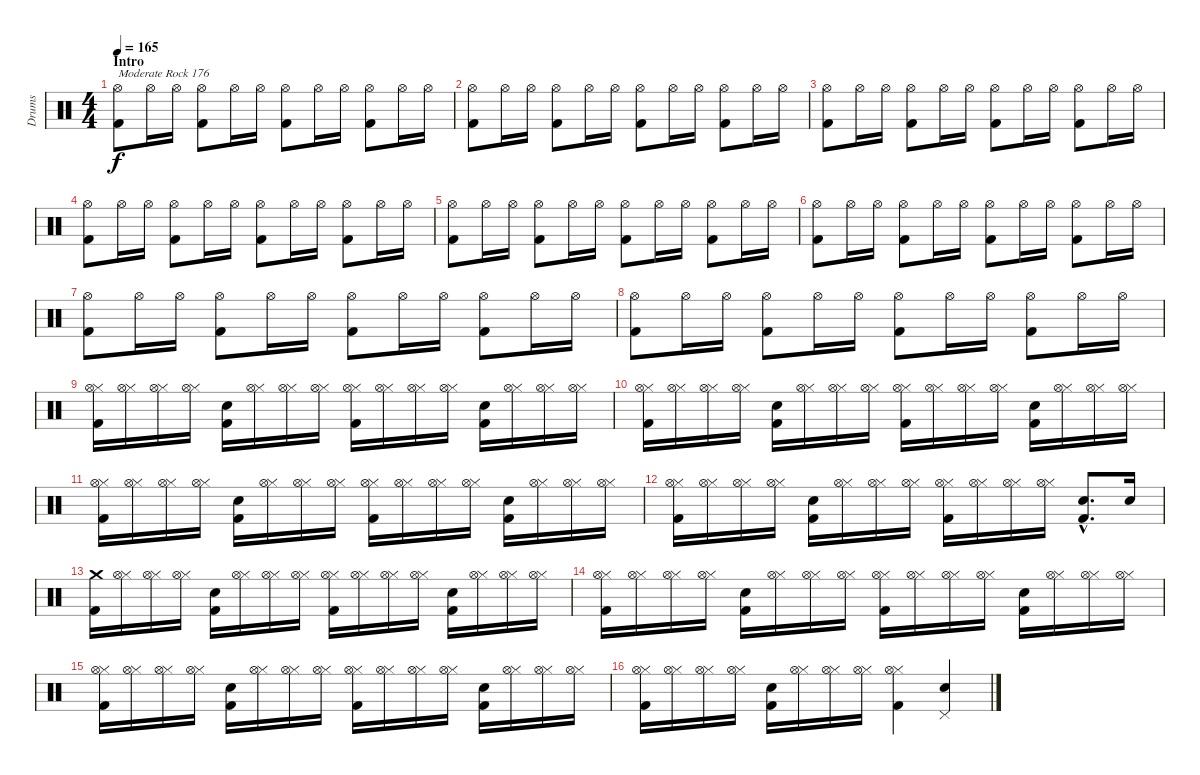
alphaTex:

\track ("Drums" "Drums") {instrument percussion}
\staff {score}
\articulation defaults
\ts (4 4)
\section ("" "Intro")
\tempo 165
\clef neutral
\ks c
("Hi-Hat (open)" "Kick (hit) 2").8{txt "Moderate Rock 176" dy f} "Hi-Hat (open)".16 "Hi-Hat (open)".16 ("Hi-Hat (open)" "Kick (hit) 2").8 "Hi-Hat (open)".16 "Hi-Hat (open)".16 ("Hi-Hat (open)" "Kick (hit) 2").8 "Hi-Hat (open)".16 "Hi-Hat (open)".16 ("Hi-Hat (open)" "Kick (hit) 2").8 "Hi-Hat (open)".16 "Hi-Hat (open)".16 |
("Hi-Hat (open)" "Kick (hit) 2").8 "Hi-Hat (open)".16 "Hi-Hat (open)".16 ("Hi-Hat (open)" "Kick (hit) 2").8 "Hi-Hat (open)".16 "Hi-Hat (open)".16 ("Hi-Hat (open)" "Kick (hit) 2").8 "Hi-Hat (open)".16 "Hi-Hat (open)".16 ("Hi-Hat (open)" "Kick (hit) 2").8 "Hi-Hat (open)".16 "Hi-Hat (open)".16 |
("Hi-Hat (open)" "Kick (hit) 2").8 "Hi-Hat (open)".16 "Hi-Hat (open)".16 ("Hi-Hat (open)" "Kick (hit) 2").8 "Hi-Hat (open)".16 "Hi-Hat (open)".16 ("Hi-Hat (open)" "Kick (hit) 2").8 "Hi-Hat (open)".16 "Hi-Hat (open)".16 ("Hi-Hat (open)" "Kick (hit) 2").8 "Hi-Hat (open)".16 "Hi-Hat (open)".16 |
("Hi-Hat (open)" "Kick (hit) 2").8 "Hi-Hat (open)".16 "Hi-Hat (open)".16 ("Hi-Hat (open)" "Kick (hit) 2").8 "Hi-Hat (open)".16 "Hi-Hat (open)".16 ("Hi-Hat (open)" "Kick (hit) 2").8 "Hi-Hat (open)".16 "Hi-Hat (open)".16 ("Hi-Hat (open)" "Kick (hit) 2").8 "Hi-Hat (open)".16 "Hi-Hat (open)".16 |
("Hi-Hat (open)" "Kick (hit) 2").8 "Hi-Hat (open)".16 "Hi-Hat (open)".16 ("Hi-Hat (open)" "Kick (hit) 2").8 "Hi-Hat (open)".16 "Hi-Hat (open)".16 ("Hi-Hat (open)" "Kick (hit) 2").8 "Hi-Hat (open)".16 "Hi-Hat (open)".16 ("Hi-Hat (open)" "Kick (hit) 2").8 "Hi-Hat (open)".16 "Hi-Hat (open)".16 |
("Hi-Hat (open)" "Kick (hit) 2").8 "Hi-Hat (open)".16 "Hi-Hat (open)".16 ("Hi-Hat (open)" "Kick (hit) 2").8 "Hi-Hat (open)".16 "Hi-Hat (open)".16 ("Hi-Hat (open)" "Kick (hit) 2").8 "Hi-Hat (open)".16 "Hi-Hat (open)".16 ("Hi-Hat (open)" "Kick (hit) 2").8 "Hi-Hat (open)".16 "Hi-Hat (open)".16 |
("Hi-Hat (open)" "Kick (hit) 2").8 "Hi-Hat (open)".16 "Hi-Hat (open)".16 ("Hi-Hat (open)" "Kick (hit) 2").8 "Hi-Hat (open)".16 "Hi-Hat (open)".16 ("Hi-Hat (open)" "Kick (hit) 2").8 "Hi-Hat (open)".16 "Hi-Hat (open)".16 ("Hi-Hat (open)" "Kick (hit) 2").8 "Hi-Hat (open)".16 "Hi-Hat (open)".16 |
("Hi-Hat (open)" "Kick (hit) 2").8 "Hi-Hat (open)".16 "Hi-Hat (open)".16 ("Hi-Hat (open)" "Kick (hit) 2").8 "Hi-Hat (open)".16 "Hi-Hat (open)".16 ("Hi-Hat (open)" "Kick (hit) 2").8 "Hi-Hat (open)".16 "Hi-Hat (open)".16 ("Hi-Hat (open)" "Kick (hit) 2").8 "Hi-Hat (open)".16 "Hi-Hat (open)".16 |
("Kick (hit) 2" "Hi-Hat (closed)" "Hi-Hat (open)").16 ("Hi-Hat (closed)" "Hi-Hat (open)").16 ("Hi-Hat (closed)" "Hi-Hat (open)").16 ("Hi-Hat (closed)" "Hi-Hat (open)").16 ("Kick (hit) 2" "Snare (hit) 2").16 ("Hi-Hat (closed)" "Hi-Hat (open)").16 ("Hi-Hat (closed)" "Hi-Hat (open)").16 ("Hi-Hat (closed)" "Hi-Hat (open)").16 ("Kick (hit) 2" "Hi-Hat (closed)" "Hi-Hat (open)").16 ("Hi-Hat (closed)" "Hi-Hat (open)").16 ("Hi-Hat (closed)" "Hi-Hat (open)").16 ("Hi-Hat (closed)" "Hi-Hat (open)").16 ("Kick (hit) 2" "Snare (hit) 2").16 ("Hi-Hat (closed)" "Hi-Hat (open)").16 ("Hi-Hat (closed)" "Hi-Hat (open)").16 ("Hi-Hat (closed)" "Hi-Hat (open)").16 |
("Kick (hit) 2" "Hi-Hat (closed)" "Hi-Hat (open)").16 ("Hi-Hat (closed)" "Hi-Hat (open)").16 ("Hi-Hat (closed)" "Hi-Hat (open)").16 ("Hi-Hat (closed)" "Hi-Hat (open)").16 ("Kick (hit) 2" "Snare (hit) 2").16 ("Hi-Hat (closed)" "Hi-Hat (open)").16 ("Hi-Hat (closed)" "Hi-Hat (open)").16 ("Hi-Hat (closed)" "Hi-Hat (open)").16 ("Kick (hit) 2" "Hi-Hat (closed)" "Hi-Hat (open)").16 ("Hi-Hat (closed)" "Hi-Hat (open)").16 ("Hi-Hat (closed)" "Hi-Hat (open)").16 ("Hi-Hat (closed)" "Hi-Hat (open)").16 ("Kick (hit) 2" "Snare (hit) 2").16 ("Hi-Hat (closed)" "Hi-Hat (open)").16 ("Hi-Hat (closed)" "Hi-Hat (open)").16 ("Hi-Hat (closed)" "Hi-Hat (open)").16 |
("Kick (hit) 2" "Hi-Hat (closed)" "Hi-Hat (open)").16 ("Hi-Hat (closed)" "Hi-Hat (open)").16 ("Hi-Hat (closed)" "Hi-Hat (open)").16 ("Hi-Hat (closed)" "Hi-Hat (open)").16 ("Kick (hit) 2" "Snare (hit) 2").16 ("Hi-Hat (closed)" "Hi-Hat (open)").16 ("Hi-Hat (closed)" "Hi-Hat (open)").16 ("Hi-Hat (closed)" "Hi-Hat (open)").16 ("Kick (hit) 2" "Hi-Hat (closed)" "Hi-Hat (open)").16 ("Hi-Hat (closed)" "Hi-Hat (open)").16 ("Hi-Hat (closed)" "Hi-Hat (open)").16 ("Hi-Hat (closed)" "Hi-Hat (open)").16 ("Kick (hit) 2" "Snare (hit) 2").16 ("Hi-Hat (closed)" "Hi-Hat (open)").16 ("Hi-Hat (closed)" "Hi-Hat (open)").16 ("Hi-Hat (closed)" "Hi-Hat (open)").16 |
("Kick (hit) 2" "Hi-Hat (closed)" "Hi-Hat (open)").16 ("Hi-Hat (closed)" "Hi-Hat (open)").16 ("Hi-Hat (closed)" "Hi-Hat (open)").16 ("Hi-Hat (closed)" "Hi-Hat (open)").16 ("Kick (hit) 2" "Snare (hit) 2").16 ("Hi-Hat (closed)" "Hi-Hat (open)").16 ("Hi-Hat (closed)" "Hi-Hat (open)").16 ("Hi-Hat (closed)" "Hi-Hat (open)").16 ("Kick (hit) 2" "Hi-Hat (closed)" "Hi-Hat (open)").16 ("Hi-Hat (closed)" "Hi-Hat (open)").16 ("Hi-Hat (closed)" "Hi-Hat (open)").16 ("Hi-Hat (closed)" "Hi-Hat (open)").16 ("Snare (hit) 2"{hac} "Kick (hit) 2"{hac}).8{d} "Snare (hit) 2".16 |
("Crash medium (hit)" "Kick (hit) 2").16 ("Hi-Hat (closed)" "Hi-Hat (open)").16 ("Hi-Hat (closed)" "Hi-Hat (open)").16 ("Hi-Hat (closed)" "Hi-Hat (open)").16 ("Kick (hit) 2" "Snare (hit) 2").16 ("Hi-Hat (closed)" "Hi-Hat (open)").16 ("Hi-Hat (closed)" "Hi-Hat (open)").16 ("Hi-Hat (closed)" "Hi-Hat (open)").16 ("Kick (hit) 2" "Hi-Hat (closed)" "Hi-Hat (open)").16 ("Hi-Hat (closed)" "Hi-Hat (open)").16 ("Hi-Hat (closed)" "Hi-Hat (open)").16 ("Hi-Hat (closed)" "Hi-Hat (open)").16 ("Kick (hit) 2" "Snare (hit) 2").16 ("Hi-Hat (closed)" "Hi-Hat (open)").16 ("Hi-Hat (closed)" "Hi-Hat (open)").16 ("Hi-Hat (closed)" "Hi-Hat (open)").16 |
("Kick (hit) 2" "Hi-Hat (closed)" "Hi-Hat (open)").16 ("Hi-Hat (closed)" "Hi-Hat (open)").16 ("Hi-Hat (closed)" "Hi-Hat (open)").16 ("Hi-Hat (closed)" "Hi-Hat (open)").16 ("Kick (hit) 2" "Snare (hit) 2").16 ("Hi-Hat (closed)" "Hi-Hat (open)").16 ("Hi-Hat (closed)" "Hi-Hat (open)").16 ("Hi-Hat (closed)" "Hi-Hat (open)").16 ("Kick (hit) 2" "Hi-Hat (closed)" "Hi-Hat (open)").16 ("Hi-Hat (closed)" "Hi-Hat (open)").16 ("Hi-Hat (closed)" "Hi-Hat (open)").16 ("Hi-Hat (closed)" "Hi-Hat (open)").16 ("Kick (hit) 2" "Snare (hit) 2").16 ("Hi-Hat (closed)" "Hi-Hat (open)").16 ("Hi-Hat (closed)" "Hi-Hat (open)").16 ("Hi-Hat (closed)" "Hi-Hat (open)").16 |
("Kick (hit) 2" "Hi-Hat (closed)" "Hi-Hat (open)").16 ("Hi-Hat (closed)" "Hi-Hat (open)").16 ("Hi-Hat (closed)" "Hi-Hat (open)").16 ("Hi-Hat (closed)" "Hi-Hat (open)").16 ("Kick (hit) 2" "Snare (hit) 2").16 ("Hi-Hat (closed)" "Hi-Hat (open)").16 ("Hi-Hat (closed)" "Hi-Hat (open)").16 ("Hi-Hat (closed)" "Hi-Hat (open)").16 ("Kick (hit) 2" "Hi-Hat (closed)" "Hi-Hat (open)").16 ("Hi-Hat (closed)" "Hi-Hat (open)").16 ("Hi-Hat (closed)" "Hi-Hat (open)").16 ("Hi-Hat (closed)" "Hi-Hat (open)").16 ("Kick (hit) 2" "Snare (hit) 2").16 ("Hi-Hat (closed)" "Hi-Hat (open)").16 ("Hi-Hat (closed)" "Hi-Hat (open)").16 ("Hi-Hat (closed)" "Hi-Hat (open)").16 |
("Kick (hit) 2" "Hi-Hat (closed)" "Hi-Hat (open)").16 ("Hi-Hat (closed)" "Hi-Hat (open)").16 ("Hi-Hat (closed)" "Hi-Hat (open)").16 ("Hi-Hat (closed)" "Hi-Hat (open)").16 ("Kick (hit) 2" "Snare (hit) 2").16 ("Hi-Hat (closed)" "Hi-Hat (open)").16 ("Hi-Hat (closed)" "Hi-Hat (open)").16 ("Hi-Hat (closed)" "Hi-Hat (open)").16 ("Kick (hit) 2" "Hi-Hat (closed)" "Hi-Hat (open)").4 ("Snare (hit) 2" "Pedal Hi-Hat (hit)").4
